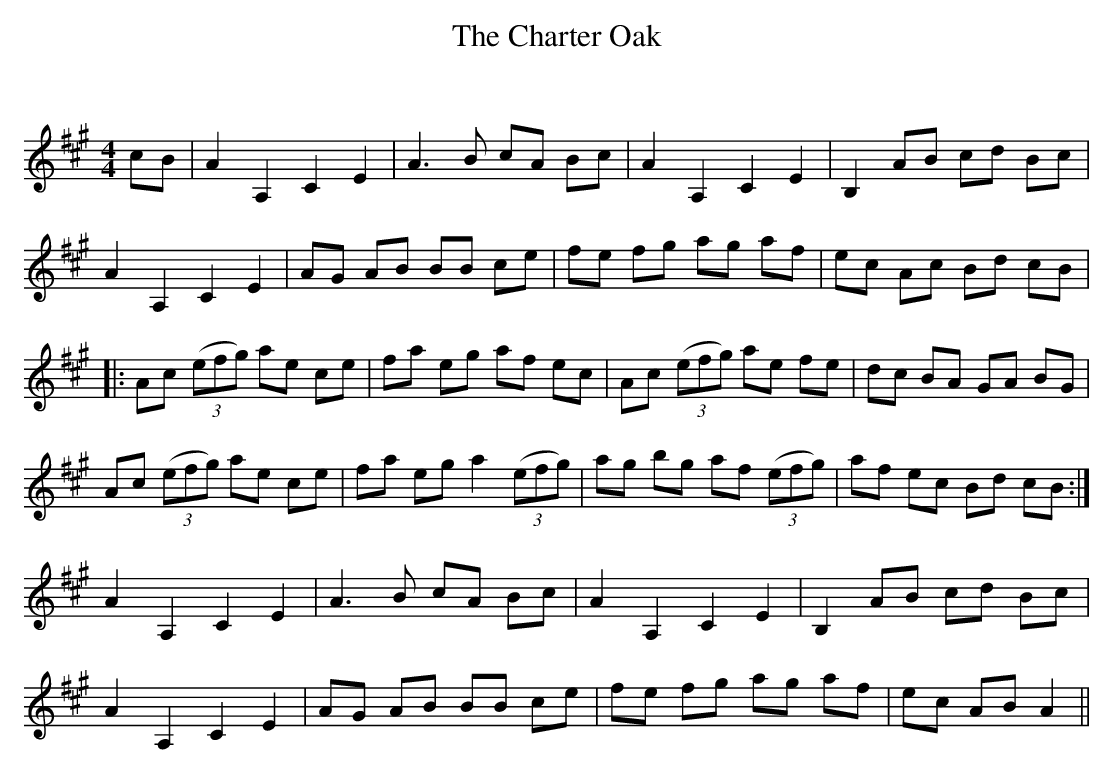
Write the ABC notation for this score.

X:1
T: The Charter Oak
C:
Q: 232
K:A
M:4/4
L:1/8
cB|A2 A,2 C2 E2|A3B cA Bc|A2 A,2 C2 E2|B,2 AB cd Bc|
A2 A,2 C2 E2|AG AB BB ce|fe fg ag af|ec Ac Bd cB|
|:Ac ((3efg) ae ce|fa eg af ec|Ac ((3efg) ae fe|dc BA GA BG|
Ac ((3efg) ae ce|fa eg a2 ((3efg) |ag bg af ((3efg) |af ec Bd cB:|
A2 A,2 C2 E2|A3B cA Bc|A2 A,2 C2 E2|B,2 AB cd Bc|
A2 A,2 C2 E2|AG AB BB ce|fe fg ag af|ec AB A2||
